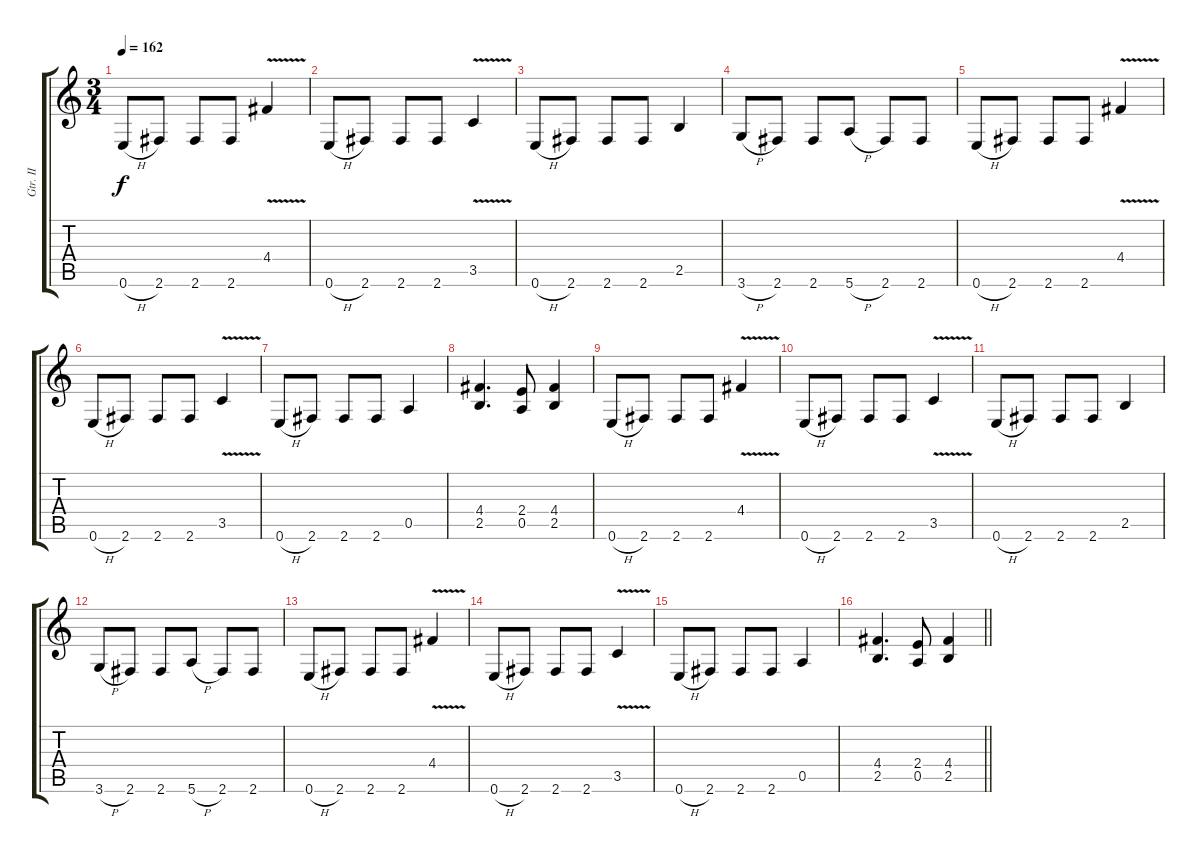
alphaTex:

\track ("Gtr. II" "Gtr. II") {instrument overdrivenguitar}
\staff {score tabs}
\tuning (E4 B3 G3 D3 A2 E2) {hide}
\ts (3 4)
\tempo 162
\clef g2
\ks c
0.6{h}.8{dy f} 2.6.8 2.6.8 2.6.8 4.4{v}.4 |
0.6{h}.8 2.6.8 2.6.8 2.6.8 3.5{v}.4 |
0.6{h}.8 2.6.8 2.6.8 2.6.8 2.5.4 |
3.6{h}.8 2.6.8 2.6.8 5.6{h}.8 2.6.8 2.6.8 |
0.6{h}.8 2.6.8 2.6.8 2.6.8 4.4{v}.4 |
0.6{h}.8 2.6.8 2.6.8 2.6.8 3.5{v}.4 |
0.6{h}.8 2.6.8 2.6.8 2.6.8 0.5.4 |
(4.4 2.5).4{d} (2.4 0.5).8 (4.4 2.5).4 |
0.6{h}.8 2.6.8 2.6.8 2.6.8 4.4{v}.4 |
0.6{h}.8 2.6.8 2.6.8 2.6.8 3.5{v}.4 |
0.6{h}.8 2.6.8 2.6.8 2.6.8 2.5.4 |
3.6{h}.8 2.6.8 2.6.8 5.6{h}.8 2.6.8 2.6.8 |
0.6{h}.8 2.6.8 2.6.8 2.6.8 4.4{v}.4 |
0.6{h}.8 2.6.8 2.6.8 2.6.8 3.5{v}.4 |
0.6{h}.8 2.6.8 2.6.8 2.6.8 0.5.4 |
\barLineRight lightlight
(4.4 2.5).4{d} (2.4 0.5).8 (4.4 2.5).4
